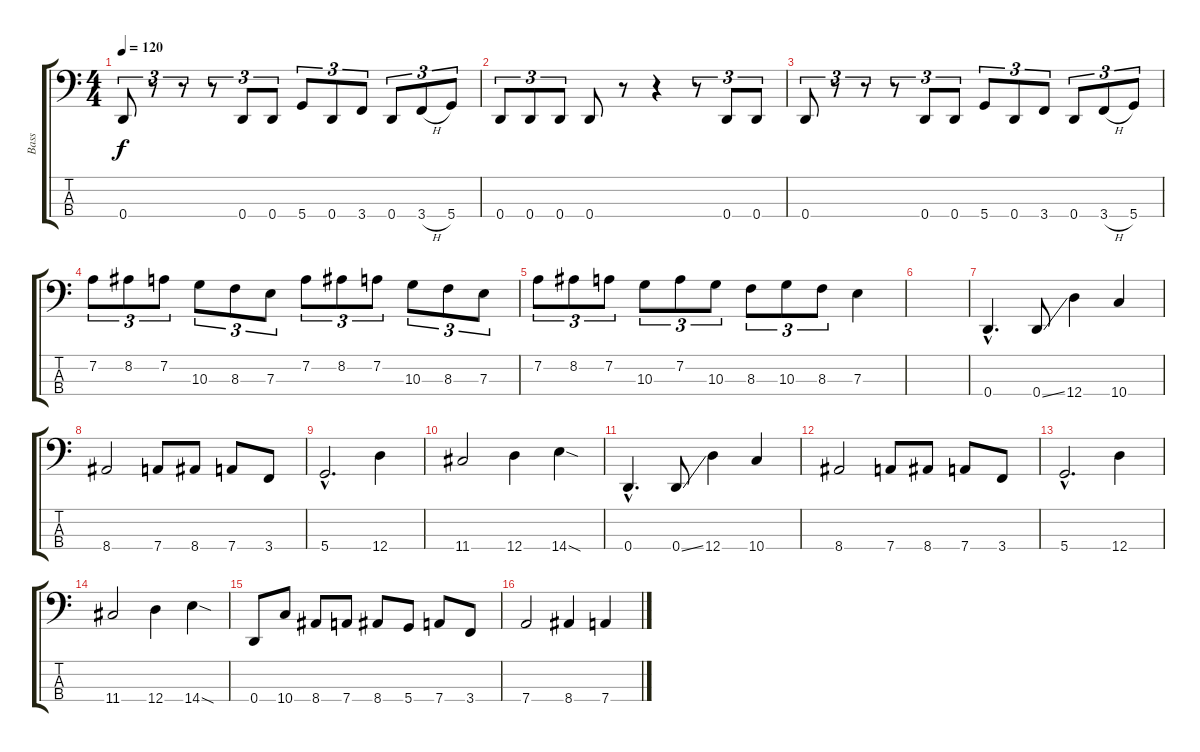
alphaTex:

\track ("Bass" "Bass") {instrument electricbasspick}
\staff {score tabs}
\tuning (G2 D2 A1 D1) {hide}
\ts (4 4)
\tempo 120
\clef f4
\ks c
0.4.8{tu (3 2) dy f} r.8{tu (3 2)} r.8{tu (3 2)} r.8{tu (3 2)} 0.4.8{tu (3 2)} 0.4.8{tu (3 2)} 5.4.8{tu (3 2)} 0.4.8{tu (3 2)} 3.4.8{tu (3 2)} 0.4.8{tu (3 2)} 3.4{h}.8{tu (3 2)} 5.4.8{tu (3 2)} |
0.4.8{tu (3 2)} 0.4.8{tu (3 2)} 0.4.8{tu (3 2)} 0.4.8 r.8 r.4 r.8{tu (3 2)} 0.4.8{tu (3 2)} 0.4.8{tu (3 2)} |
0.4.8{tu (3 2)} r.8{tu (3 2)} r.8{tu (3 2)} r.8{tu (3 2)} 0.4.8{tu (3 2)} 0.4.8{tu (3 2)} 5.4.8{tu (3 2)} 0.4.8{tu (3 2)} 3.4.8{tu (3 2)} 0.4.8{tu (3 2)} 3.4{h}.8{tu (3 2)} 5.4.8{tu (3 2)} |
7.2.8{tu (3 2)} 8.2.8{tu (3 2)} 7.2.8{tu (3 2)} 10.3.8{tu (3 2)} 8.3.8{tu (3 2)} 7.3.8{tu (3 2)} 7.2.8{tu (3 2)} 8.2.8{tu (3 2)} 7.2.8{tu (3 2)} 10.3.8{tu (3 2)} 8.3.8{tu (3 2)} 7.3.8{tu (3 2)} |
7.2.8{tu (3 2)} 8.2.8{tu (3 2)} 7.2.8{tu (3 2)} 10.3.8{tu (3 2)} 7.2.8{tu (3 2)} 10.3.8{tu (3 2)} 8.3.8{tu (3 2)} 10.3.8{tu (3 2)} 8.3.8{tu (3 2)} 7.3.4 |
|
0.4{hac}.4{d} 0.4{ss}.8 12.4.4 10.4.4 |
8.4.2 7.4.8 8.4.8 7.4.8 3.4.8 |
5.4{hac}.2{d} 12.4.4 |
11.4.2 12.4.4 14.4{sod}.4 |
0.4{hac}.4{d} 0.4{ss}.8 12.4.4 10.4.4 |
8.4.2 7.4.8 8.4.8 7.4.8 3.4.8 |
5.4{hac}.2{d} 12.4.4 |
11.4.2 12.4.4 14.4{sod}.4 |
0.4.8 10.4.8 8.4.8 7.4.8 8.4.8 5.4.8 7.4.8 3.4.8 |
7.4.2 8.4.4 7.4.4
